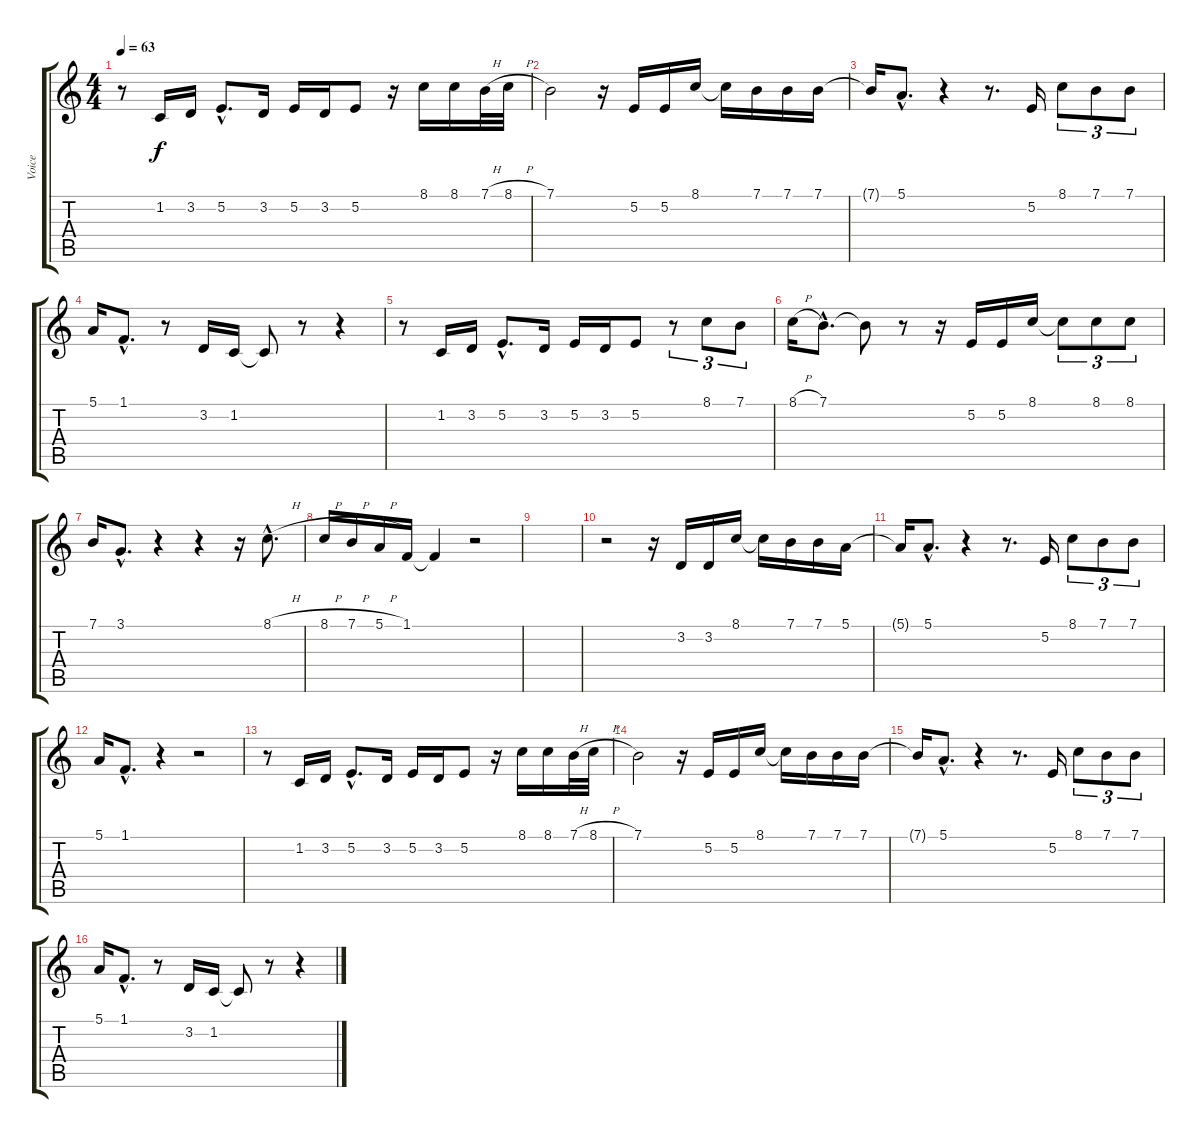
\track ("Voice" "Voice") {instrument flute}
\staff {score tabs}
\tuning (E4 B3 G3 D3 A2 D2) {hide}
\ts (4 4)
\tempo 63
\clef g2
\ks c
r.8{dy f} 1.2.16 3.2.16 5.2{hac}.8{d} 3.2.16 5.2.16 3.2.16 5.2.8 r.16 8.1.16 8.1.16 7.1{h}.32 8.1{h}.32 |
7.1.2 r.16 5.2.16 5.2.16 8.1.16 8.1{t}.16 7.1.16 7.1.16 7.1.16 |
7.1{t}.16 5.1{hac}.8{d} r.4 r.8{d} 5.2.16 8.1.8{tu (3 2)} 7.1.8{tu (3 2)} 7.1.8{tu (3 2)} |
5.1.16 1.1{hac}.8{d} r.8 3.2.16 1.2.16 1.2{t}.8 r.8 r.4 |
r.8 1.2.16 3.2.16 5.2{hac}.8{d} 3.2.16 5.2.16 3.2.16 5.2.8 r.8{tu (3 2)} 8.1.8{tu (3 2)} 7.1.8{tu (3 2)} |
8.1{h}.16 7.1{hac}.8{d} 7.1{t}.8 r.8 r.16 5.2.16 5.2.16 8.1.16 8.1{t}.8{tu (3 2)} 8.1.8{tu (3 2)} 8.1.8{tu (3 2)} |
7.1.16 3.1{hac}.8{d} r.4 r.4 r.16 8.1{h hac}.8{d} |
8.1{h}.16 7.1{h}.16 5.1{h}.16 1.1.16 1.1{t}.4 r.2 |
|
r.2 r.16 3.2.16 3.2.16 8.1.16 8.1{t}.16 7.1.16 7.1.16 5.1.16 |
5.1{t}.16 5.1{hac}.8{d} r.4 r.8{d} 5.2.16 8.1.8{tu (3 2)} 7.1.8{tu (3 2)} 7.1.8{tu (3 2)} |
5.1.16 1.1{hac}.8{d} r.4 r.2 |
r.8 1.2.16 3.2.16 5.2{hac}.8{d} 3.2.16 5.2.16 3.2.16 5.2.8 r.16 8.1.16 8.1.16 7.1{h}.32 8.1{h}.32 |
7.1.2 r.16 5.2.16 5.2.16 8.1.16 8.1{t}.16 7.1.16 7.1.16 7.1.16 |
7.1{t}.16 5.1{hac}.8{d} r.4 r.8{d} 5.2.16 8.1.8{tu (3 2)} 7.1.8{tu (3 2)} 7.1.8{tu (3 2)} |
5.1.16 1.1{hac}.8{d} r.8 3.2.16 1.2.16 1.2{t}.8 r.8 r.4
